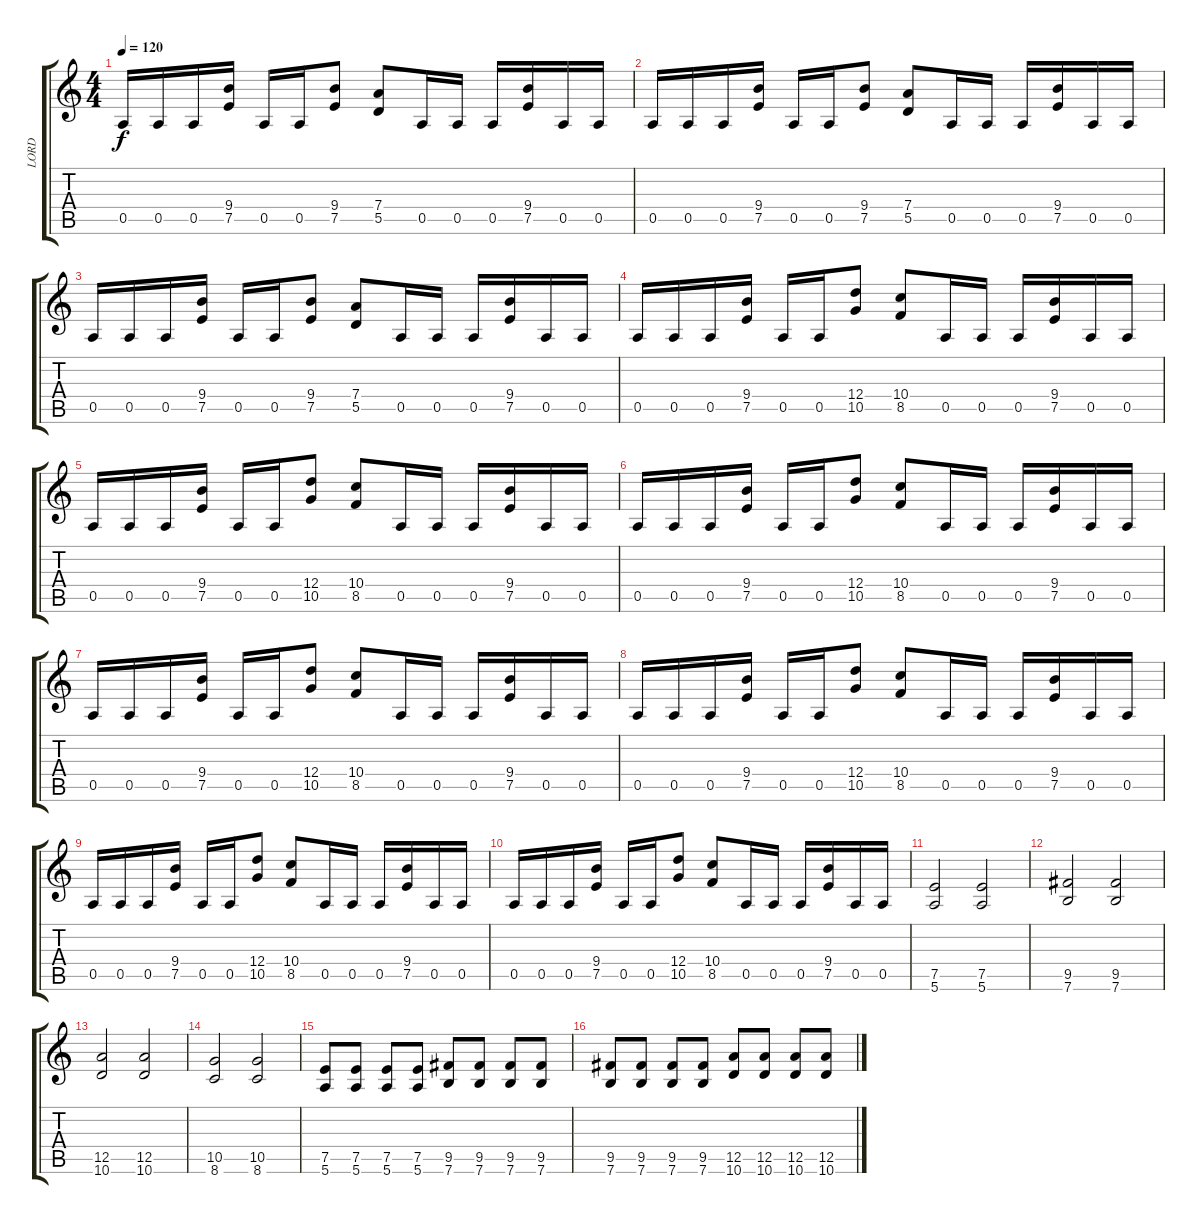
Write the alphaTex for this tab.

\track ("LORD" "LORD") {instrument distortionguitar}
\staff {score tabs}
\tuning (E4 B3 G3 D3 A2 E2) {hide}
\ts (4 4)
\tempo 120
\clef g2
\ks c
0.5.16{dy f} 0.5.16 0.5.16 (9.4 7.5).16 0.5.16 0.5.16 (9.4 7.5).8 (7.4 5.5).8 0.5.16 0.5.16 0.5.16 (9.4 7.5).16 0.5.16 0.5.16 |
0.5.16 0.5.16 0.5.16 (9.4 7.5).16 0.5.16 0.5.16 (9.4 7.5).8 (7.4 5.5).8 0.5.16 0.5.16 0.5.16 (9.4 7.5).16 0.5.16 0.5.16 |
0.5.16 0.5.16 0.5.16 (9.4 7.5).16 0.5.16 0.5.16 (9.4 7.5).8 (7.4 5.5).8 0.5.16 0.5.16 0.5.16 (9.4 7.5).16 0.5.16 0.5.16 |
0.5.16 0.5.16 0.5.16 (9.4 7.5).16 0.5.16 0.5.16 (12.4 10.5).8 (10.4 8.5).8 0.5.16 0.5.16 0.5.16 (9.4 7.5).16 0.5.16 0.5.16 |
0.5.16 0.5.16 0.5.16 (9.4 7.5).16 0.5.16 0.5.16 (12.4 10.5).8 (10.4 8.5).8 0.5.16 0.5.16 0.5.16 (9.4 7.5).16 0.5.16 0.5.16 |
0.5.16 0.5.16 0.5.16 (9.4 7.5).16 0.5.16 0.5.16 (12.4 10.5).8 (10.4 8.5).8 0.5.16 0.5.16 0.5.16 (9.4 7.5).16 0.5.16 0.5.16 |
0.5.16 0.5.16 0.5.16 (9.4 7.5).16 0.5.16 0.5.16 (12.4 10.5).8 (10.4 8.5).8 0.5.16 0.5.16 0.5.16 (9.4 7.5).16 0.5.16 0.5.16 |
0.5.16 0.5.16 0.5.16 (9.4 7.5).16 0.5.16 0.5.16 (12.4 10.5).8 (10.4 8.5).8 0.5.16 0.5.16 0.5.16 (9.4 7.5).16 0.5.16 0.5.16 |
0.5.16 0.5.16 0.5.16 (9.4 7.5).16 0.5.16 0.5.16 (12.4 10.5).8 (10.4 8.5).8 0.5.16 0.5.16 0.5.16 (9.4 7.5).16 0.5.16 0.5.16 |
0.5.16 0.5.16 0.5.16 (9.4 7.5).16 0.5.16 0.5.16 (12.4 10.5).8 (10.4 8.5).8 0.5.16 0.5.16 0.5.16 (9.4 7.5).16 0.5.16 0.5.16 |
(7.5 5.6).2 (7.5 5.6).2 |
(9.5 7.6).2 (9.5 7.6).2 |
(12.5 10.6).2 (12.5 10.6).2 |
(10.5 8.6).2 (10.5 8.6).2 |
(7.5 5.6).8 (7.5 5.6).8 (7.5 5.6).8 (7.5 5.6).8 (9.5 7.6).8 (9.5 7.6).8 (9.5 7.6).8 (9.5 7.6).8 |
(9.5 7.6).8 (9.5 7.6).8 (9.5 7.6).8 (9.5 7.6).8 (12.5 10.6).8 (12.5 10.6).8 (12.5 10.6).8 (12.5 10.6).8
